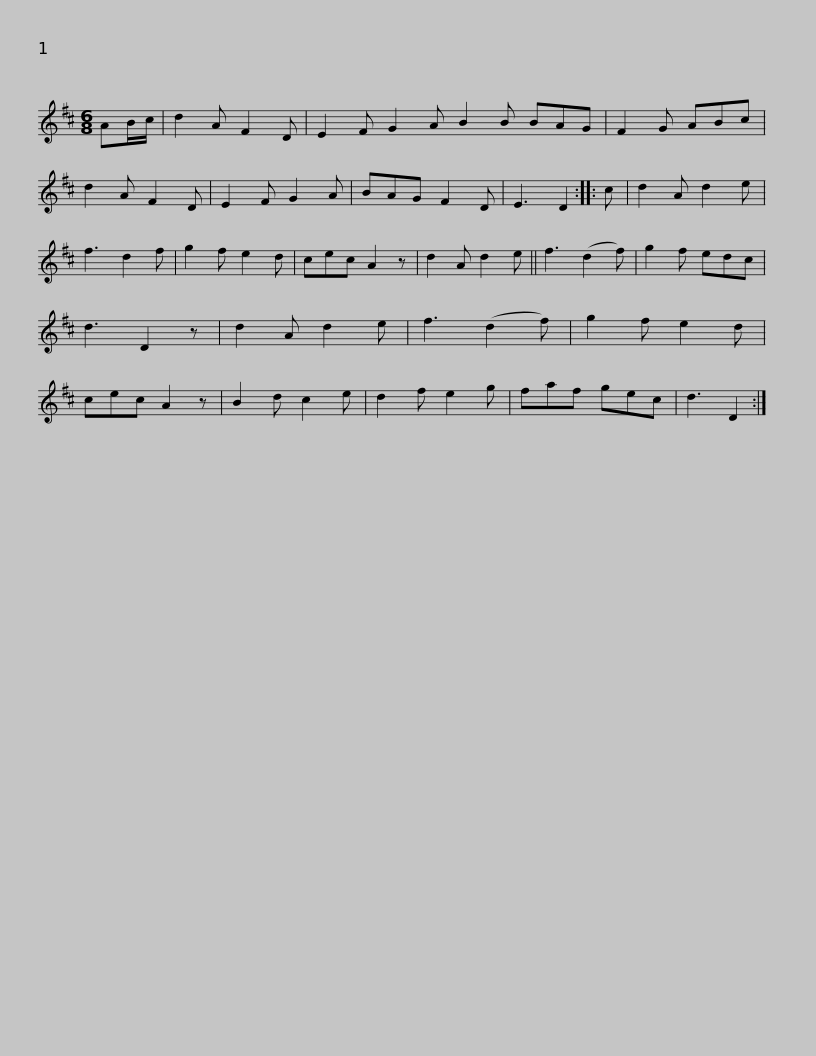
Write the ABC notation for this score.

X:1
L:1/8
M:6/8
I:linebreak $
K:D
V:1 treble
V:1
 AB/c/ | d2 A F2 D | E2 F G2 A B2 B BAG | F2 G ABc | d2 A F2 D | %5
 E2 F G2 A | BAG F2 D | E3 D2 ::$ c | d2 A d2 e | %10
 f3 d2 f | g2 f e2 d | cec A2 z | d2 A d2 e || f3 (d2 f) | %15
 g2 f edc | d3 D2 z | d2 A d2 e |$ f3 (d2 f) | g2 f e2 d | %20
 cec A2 z | B2 d c2 e | d2 f e2 g | faf gec | d3 D2 :| %25
